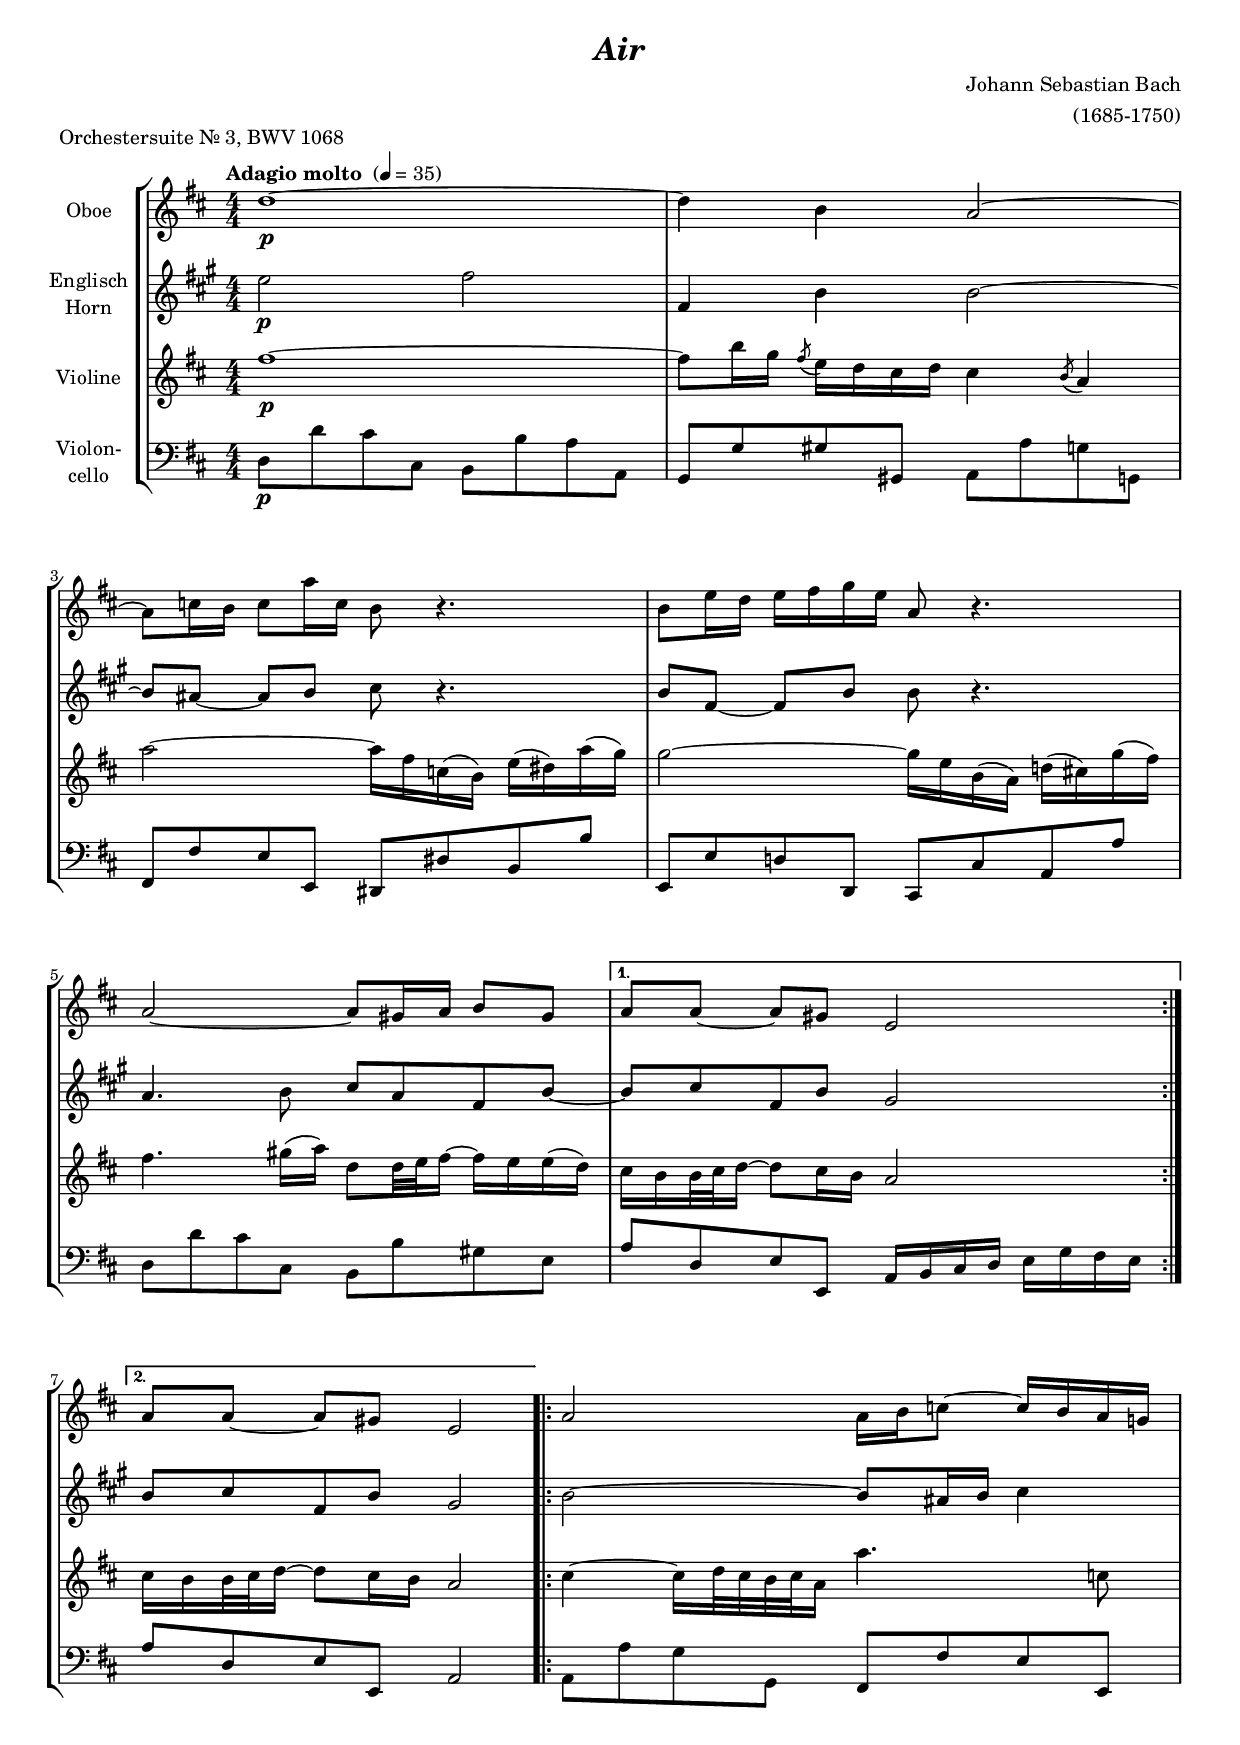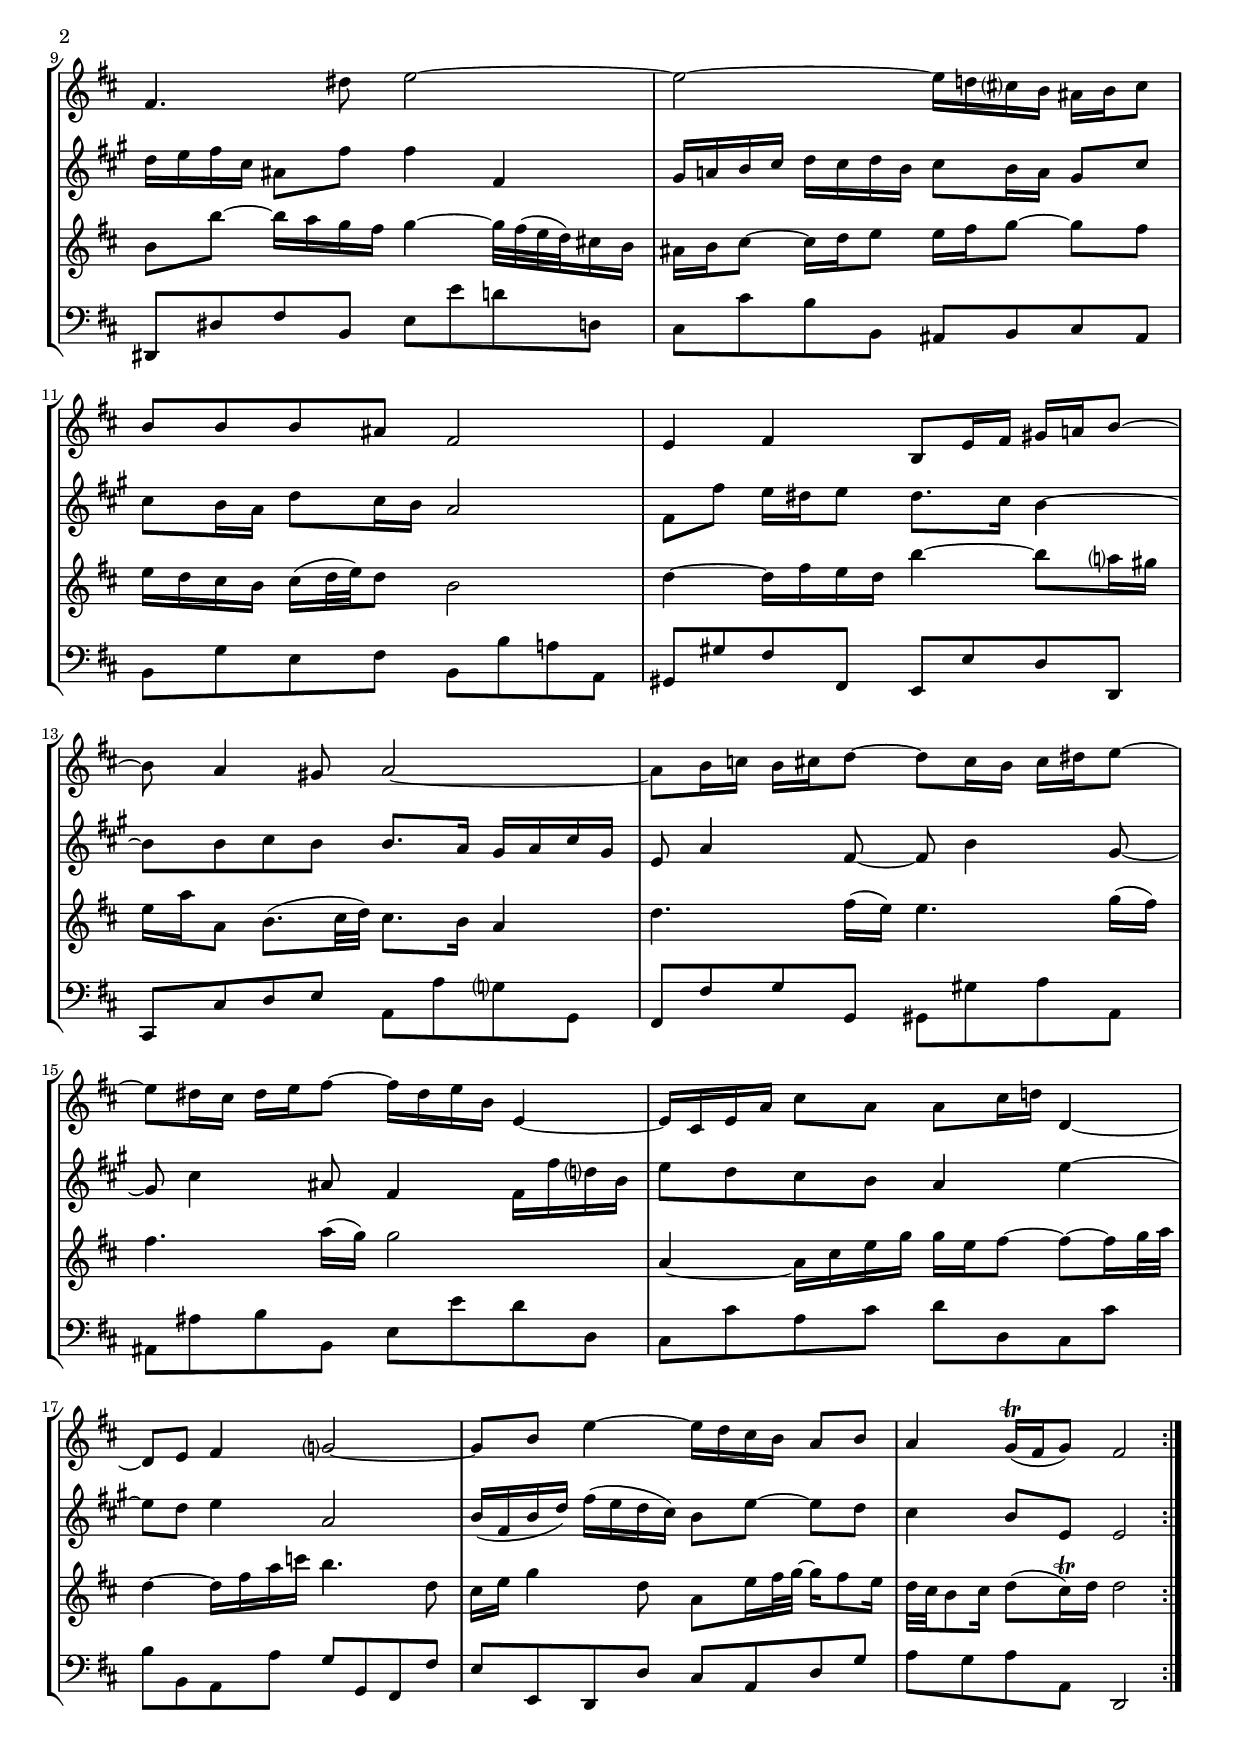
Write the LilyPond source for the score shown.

\version "2.18.2"
\include "deutsch.ly"

#(set-global-staff-size 17.25)

\header {
  title     = \markup \bold \italic "Air"
  composer  = "Johann Sebastian Bach"
  arranger  = "(1685-1750)"
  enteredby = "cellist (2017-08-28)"
  piece     = "Orchestersuite Nr. 3, BWV 1068"
}

voiceconsts = {
  \key d \major
  \time 4/4
  \clef "treble"
  \numericTimeSignature
  \compressFullBarRests
  % Set default beaming for all staves
%  \set Timing.beamExceptions = #'()
%  \set Timing.baseMoment     = #(ly:make-moment 1 4)
%  \set Timing.beatStructure  = #'(1 1 1)
  \tempo "Adagio molto " 4=35
}

mifl = "flute"
miob = "oboe"
mifh = "french horn"
mikl = "clarinet"
mist = "string ensemble 1"
miba = "cello"

va = \relative c'' {
  \voiceconsts

  \repeat volta 2 {
    d1~\p
    d4 h a2~
    a8 c16 h c8 a'16 c, h8 r4.
    h8 e16 d e fis g e a,8 r4.
    a2~ a8 gis16 a h8 gis
  }
  \alternative {
    { a[ a]~ a gis e2 }
    { a8[ a]~ a gis e2 }
  }

  \repeat volta 2 {
    a a16 h c8~ c16 h a g!
    fis4. dis'8 e2~
    e~ e16 d! cis? h ais h cis8
    h h h ais fis2

    e4 fis h,8 e16 fis gis a! h8~
    h a4 gis8 a2~
    a8 h16 c h cis d8~ d cis16 h cis dis e8~
    e dis16 cis dis e fis8~ fis16 dis e h e,4~

    e16 cis e a cis8 a a cis16 d! d,4~
    d8 e fis4 g?2~
    g8 h e4~ e16 d cis h a8 h
    a4 g16(\trill fis g8) fis2
  }
}

vb = \relative c'' {
  \voiceconsts

  \repeat volta 2 {
    a2\p h
    h,4 e e2~
    e8[ dis]~ dis e fis r4.
    e8[ h]~ h e e r4.
    d e8 fis d h e~
  }
  \alternative {
    { e fis h, e cis2 }
    { e8 fis h, e cis2 }
  }

  \repeat volta 2 {
    e~ e8 dis16 e fis4
    g16 a h fis dis8 h' h4 h,
    cis16 d! e fis g fis g e fis8 e16 d cis8 fis
    fis e16 d g8 fis16 e d2

    h8 h' a16 gis a8 gis8. fis16 e4~
    e8 e fis e e8. d16 cis d fis cis
    a8 d4 h8~ h e4 cis8~
    cis fis4 dis8 h4 h16 h' g? e

    a8 g fis e d4 a'~
    a8 g a4 d,2
    e16( h e g) h( a g fis) e8[ a]~ a g
    fis4 e8 a, a2
  }
}

vc = \relative c'' {
  \voiceconsts

  \repeat volta 2 {
    fis1~\p
    fis8 h16 g \acciaccatura fis8 e16 d cis d cis4 \acciaccatura h8 a4
    a'2~ a16 fis c( h) e( dis) a'( g)
    g2~ g16 e h( a) d!( cis!) g'( fis)

    fis4. gis16( a) d,8 d32 e fis16~ fis e e( d)
  }
  \alternative {
    { cis h h32 cis d16~ d8 cis16 h a2 }
    { cis16 h h32 cis d16~ d8 cis16 h a2 }
  }

  \repeat volta 2 {
    cis4~ cis16 d32 cis h cis a16 a'4. c,8

    h h'~ h16 a g fis g4~ g32 fis( e d) cis!16 h
    ais h cis8~ cis16 d e8 e16 fis g8~ g fis
    e16 d cis h cis( d32 e) d8 h2
    d4~ d16 fis e d h'4~ h8 a?16 gis

    e a a,8 h8.( cis32 d) cis8. h16 a4
    d4. fis16( e) e4. g16( fis)
    fis4. a16( g) g2
    a,4~ a16 cis e g g e fis8~ fis~ fis16 g32 a
    d,4~ d16 fis a c h4. d,8

    cis16 e g4 d8 a e'16 fis32 g~ g16 fis8 e16
    d32 cis h8 cis16 d8( cis16)\trill d d2
  }
}

vd = \relative c {
  \voiceconsts
  \clef "bass"
  
  \repeat volta 2 {
    d8\p d' cis cis, h h' a a,
    g g' gis gis, a a' g g,
    fis fis' e e, dis dis' h h'
    e,, e' d! d, cis cis' a a'

    d, d' cis cis, h h' gis e
  }
  \alternative {
    { a d, e e, a16 h cis d e g fis e }
    { a8 d, e e, a2 }
  }

  \repeat volta 2 {
    a8 a' g g, fis fis' e e,

    dis dis' fis h, e e' d! d,!
    cis cis' h h, ais h cis ais
    h g' e fis h, h' a! a,
    gis gis' fis fis, e e' d d,

    cis cis' d e a, a' g? g,
    fis fis' g g, gis gis' a a,
    ais ais' h h, e e' d d,
    cis cis' a cis d d, cis cis'
    h h, a a' g g, fis fis'

    e e, d d' cis a d g
    a g a a, d,2
  }
}


music = \new StaffGroup <<
      \new Staff {
	\set Staff.midiInstrument = \miob
	\set Staff.instrumentName = \markup \center-column { "Oboe" }
	\transpose d d { \va }
      }

      \new Staff {
	\set Staff.midiInstrument = \mifh
	\set Staff.instrumentName = \markup \center-column { "Englisch" "Horn" }
	\transpose d a { \vb }
      }

      \new Staff {
	\set Staff.midiInstrument = \mist
	\set Staff.instrumentName = \markup \center-column { "Violine" }
	\transpose d d { \vc }
      }

      \new Staff {
	\set Staff.midiInstrument = \miba
	\set Staff.instrumentName = \markup \center-column { "Violon-" "cello" }
	\transpose d d { \vd }
      }
>>

\book {
  \score {
    \music
    \layout {}
  }

  \score {
    \unfoldRepeats \music

    \midi {
      \context {
        \Score
      }
    }
  }
}
